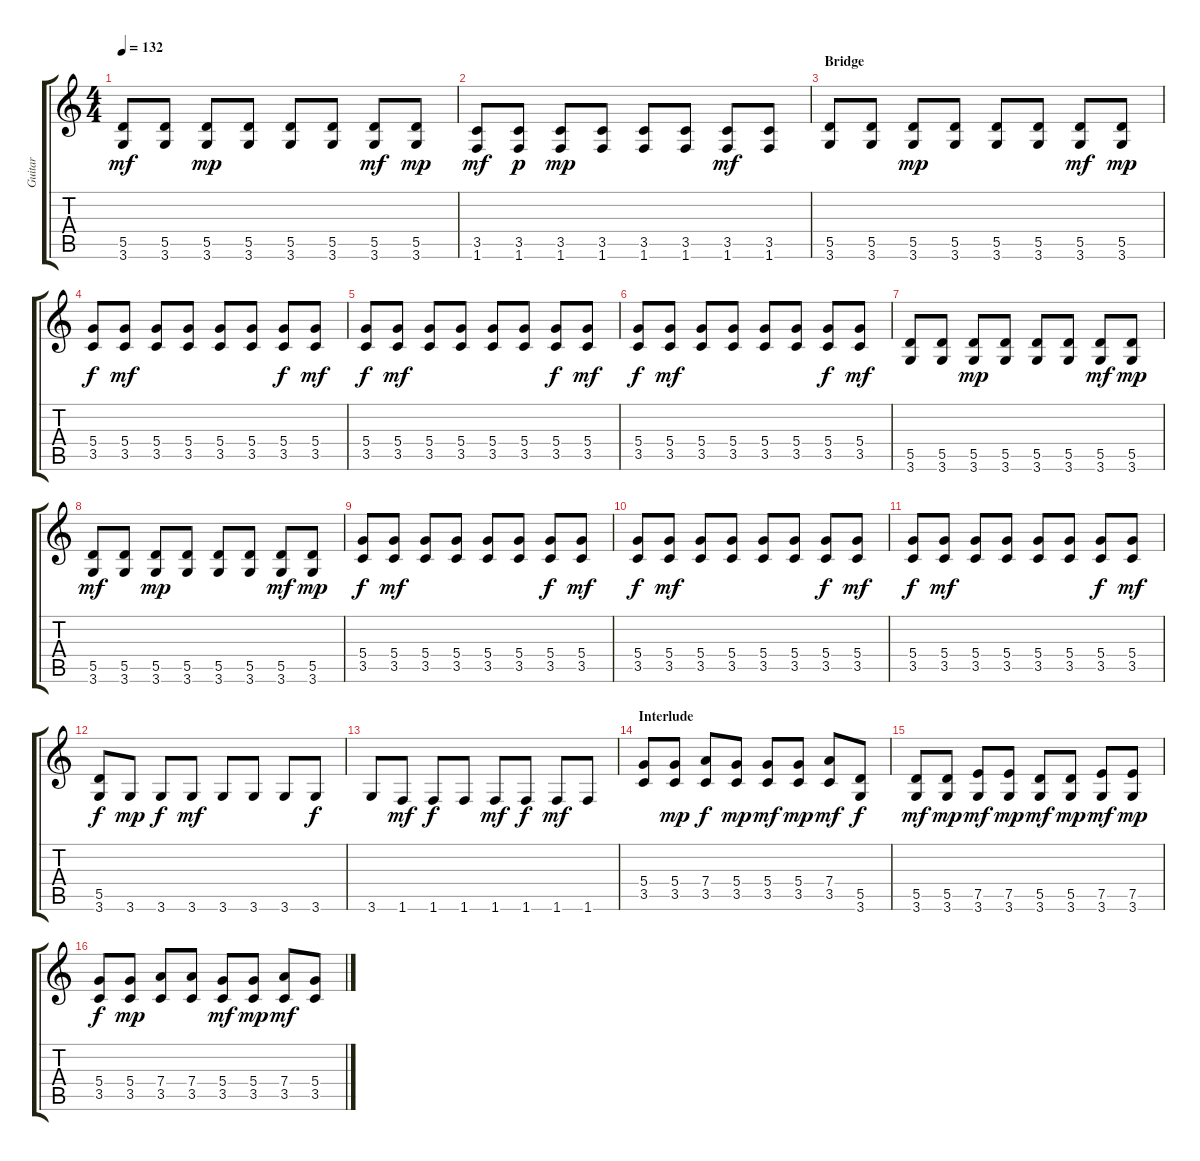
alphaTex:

\track ("Guitar" "Guitar") {instrument electricguitarclean}
\staff {score tabs}
\tuning (E4 B3 G3 D3 A2 E2) {hide}
\ts (4 4)
\tempo 132
\clef g2
\ks c
(5.5 3.6).8{dy mf} (5.5 3.6).8 (5.5 3.6).8{dy mp} (5.5 3.6).8 (5.5 3.6).8 (5.5 3.6).8 (5.5 3.6).8{dy mf} (5.5 3.6).8{dy mp} |
(3.5 1.6).8{dy mf} (3.5 1.6).8{dy p} (3.5 1.6).8{dy mp} (3.5 1.6).8 (3.5 1.6).8 (3.5 1.6).8 (3.5 1.6).8{dy mf} (3.5 1.6).8 |
\section ("" "Bridge ")
(5.5 3.6).8 (5.5 3.6).8 (5.5 3.6).8{dy mp} (5.5 3.6).8 (5.5 3.6).8 (5.5 3.6).8 (5.5 3.6).8{dy mf} (5.5 3.6).8{dy mp} |
(5.4 3.5).8{dy f} (5.4 3.5).8{dy mf} (5.4 3.5).8 (5.4 3.5).8 (5.4 3.5).8 (5.4 3.5).8 (5.4 3.5).8{dy f} (5.4 3.5).8{dy mf} |
(5.4 3.5).8{dy f} (5.4 3.5).8{dy mf} (5.4 3.5).8 (5.4 3.5).8 (5.4 3.5).8 (5.4 3.5).8 (5.4 3.5).8{dy f} (5.4 3.5).8{dy mf} |
(5.4 3.5).8{dy f} (5.4 3.5).8{dy mf} (5.4 3.5).8 (5.4 3.5).8 (5.4 3.5).8 (5.4 3.5).8 (5.4 3.5).8{dy f} (5.4 3.5).8{dy mf} |
(5.5 3.6).8 (5.5 3.6).8 (5.5 3.6).8{dy mp} (5.5 3.6).8 (5.5 3.6).8 (5.5 3.6).8 (5.5 3.6).8{dy mf} (5.5 3.6).8{dy mp} |
(5.5 3.6).8{dy mf} (5.5 3.6).8 (5.5 3.6).8{dy mp} (5.5 3.6).8 (5.5 3.6).8 (5.5 3.6).8 (5.5 3.6).8{dy mf} (5.5 3.6).8{dy mp} |
(5.4 3.5).8{dy f} (5.4 3.5).8{dy mf} (5.4 3.5).8 (5.4 3.5).8 (5.4 3.5).8 (5.4 3.5).8 (5.4 3.5).8{dy f} (5.4 3.5).8{dy mf} |
(5.4 3.5).8{dy f} (5.4 3.5).8{dy mf} (5.4 3.5).8 (5.4 3.5).8 (5.4 3.5).8 (5.4 3.5).8 (5.4 3.5).8{dy f} (5.4 3.5).8{dy mf} |
(5.4 3.5).8{dy f} (5.4 3.5).8{dy mf} (5.4 3.5).8 (5.4 3.5).8 (5.4 3.5).8 (5.4 3.5).8 (5.4 3.5).8{dy f} (5.4 3.5).8{dy mf} |
(5.5 3.6).8{dy f} 3.6.8{dy mp} 3.6.8{dy f} 3.6.8{dy mf} 3.6.8 3.6.8 3.6.8 3.6.8{dy f} |
3.6.8 1.6.8{dy mf} 1.6.8{dy f} 1.6.8 1.6.8{dy mf} 1.6.8{dy f} 1.6.8{dy mf} 1.6.8 |
\section ("" "Interlude")
(5.4 3.5).8 (5.4 3.5).8{dy mp} (7.4 3.5).8{dy f} (5.4 3.5).8{dy mp} (5.4 3.5).8{dy mf} (5.4 3.5).8{dy mp} (7.4 3.5).8{dy mf} (5.5 3.6).8{dy f} |
(5.5 3.6).8{dy mf} (5.5 3.6).8{dy mp} (7.5 3.6).8{dy mf} (7.5 3.6).8{dy mp} (5.5 3.6).8{dy mf} (5.5 3.6).8{dy mp} (7.5 3.6).8{dy mf} (7.5 3.6).8{dy mp} |
(5.4 3.5).8{dy f} (5.4 3.5).8{dy mp} (7.4 3.5).8 (7.4 3.5).8 (5.4 3.5).8{dy mf} (5.4 3.5).8{dy mp} (7.4 3.5).8{dy mf} (5.4 3.5).8
